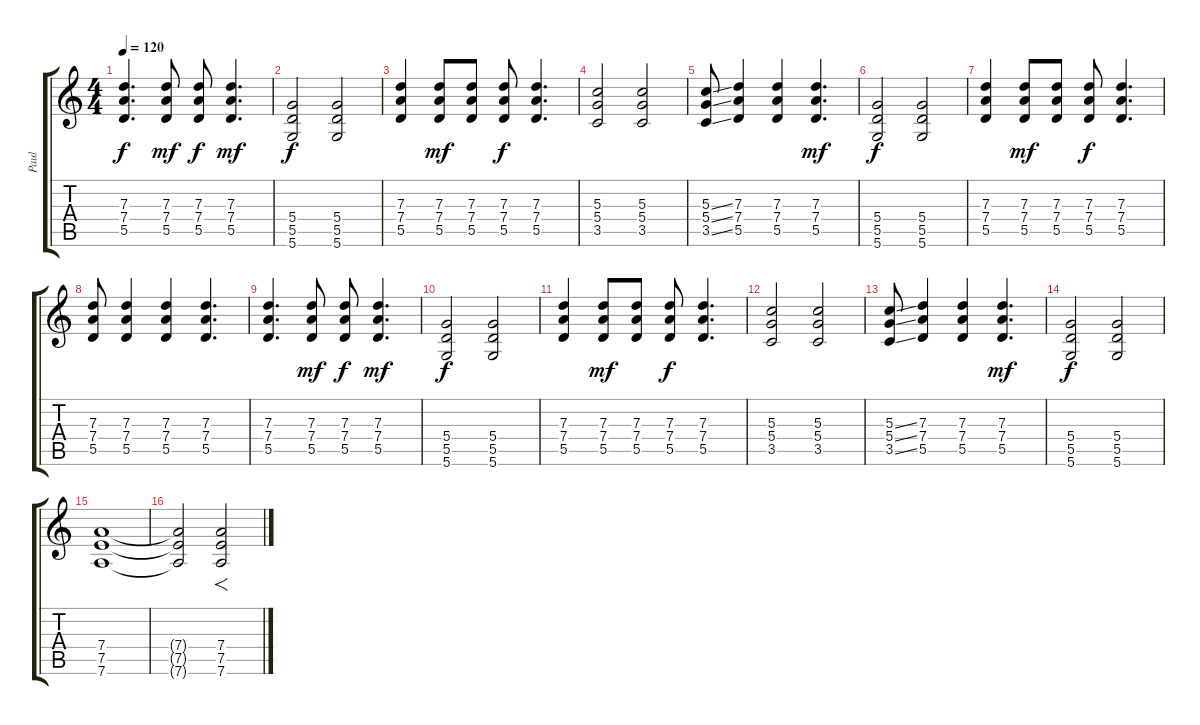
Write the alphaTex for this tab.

\track ("Paul" "Paul") {instrument overdrivenguitar}
\staff {score tabs}
\tuning (E4 B3 G3 D3 A2 D2) {hide}
\ts (4 4)
\tempo 120
\clef g2
\ks c
(7.3 7.4 5.5).4{d dy f volume 13 balance 3 instrument electricguitarclean} (7.3 7.4 5.5).8{dy mf} (7.3 7.4 5.5).8{dy f} (7.3 7.4 5.5).4{d dy mf} |
(5.4 5.5 5.6).2{dy f} (5.4 5.5 5.6).2 |
(7.3 7.4 5.5).4 (7.3 7.4 5.5).8{dy mf} (7.3 7.4 5.5).8 (7.3 7.4 5.5).8{dy f} (7.3 7.4 5.5).4{d} |
(5.3 5.4 3.5).2 (5.3 5.4 3.5).2 |
(5.3{ss} 5.4{ss} 3.5{ss}).8 (7.3 7.4 5.5).4 (7.3 7.4 5.5).4 (7.3 7.4 5.5).4{d dy mf} |
(5.4 5.5 5.6).2{dy f} (5.4 5.5 5.6).2 |
(7.3 7.4 5.5).4 (7.3 7.4 5.5).8{dy mf} (7.3 7.4 5.5).8 (7.3 7.4 5.5).8{dy f} (7.3 7.4 5.5).4{d} |
(7.3 7.4 5.5).8 (7.3 7.4 5.5).4 (7.3 7.4 5.5).4 (7.3 7.4 5.5).4{d} |
(7.3 7.4 5.5).4{d} (7.3 7.4 5.5).8{dy mf} (7.3 7.4 5.5).8{dy f} (7.3 7.4 5.5).4{d dy mf} |
(5.4 5.5 5.6).2{dy f} (5.4 5.5 5.6).2 |
(7.3 7.4 5.5).4 (7.3 7.4 5.5).8{dy mf} (7.3 7.4 5.5).8 (7.3 7.4 5.5).8{dy f} (7.3 7.4 5.5).4{d} |
(5.3 5.4 3.5).2 (5.3 5.4 3.5).2 |
(5.3{ss} 5.4{ss} 3.5{ss}).8 (7.3 7.4 5.5).4 (7.3 7.4 5.5).4 (7.3 7.4 5.5).4{d dy mf} |
(5.4 5.5 5.6).2{dy f} (5.4 5.5 5.6).2 |
(7.4 7.5 7.6).1 |
(7.4{t} 7.5{t} 7.6{t}).2 (7.4 7.5 7.6).2{f balance 8 instrument overdrivenguitar}
